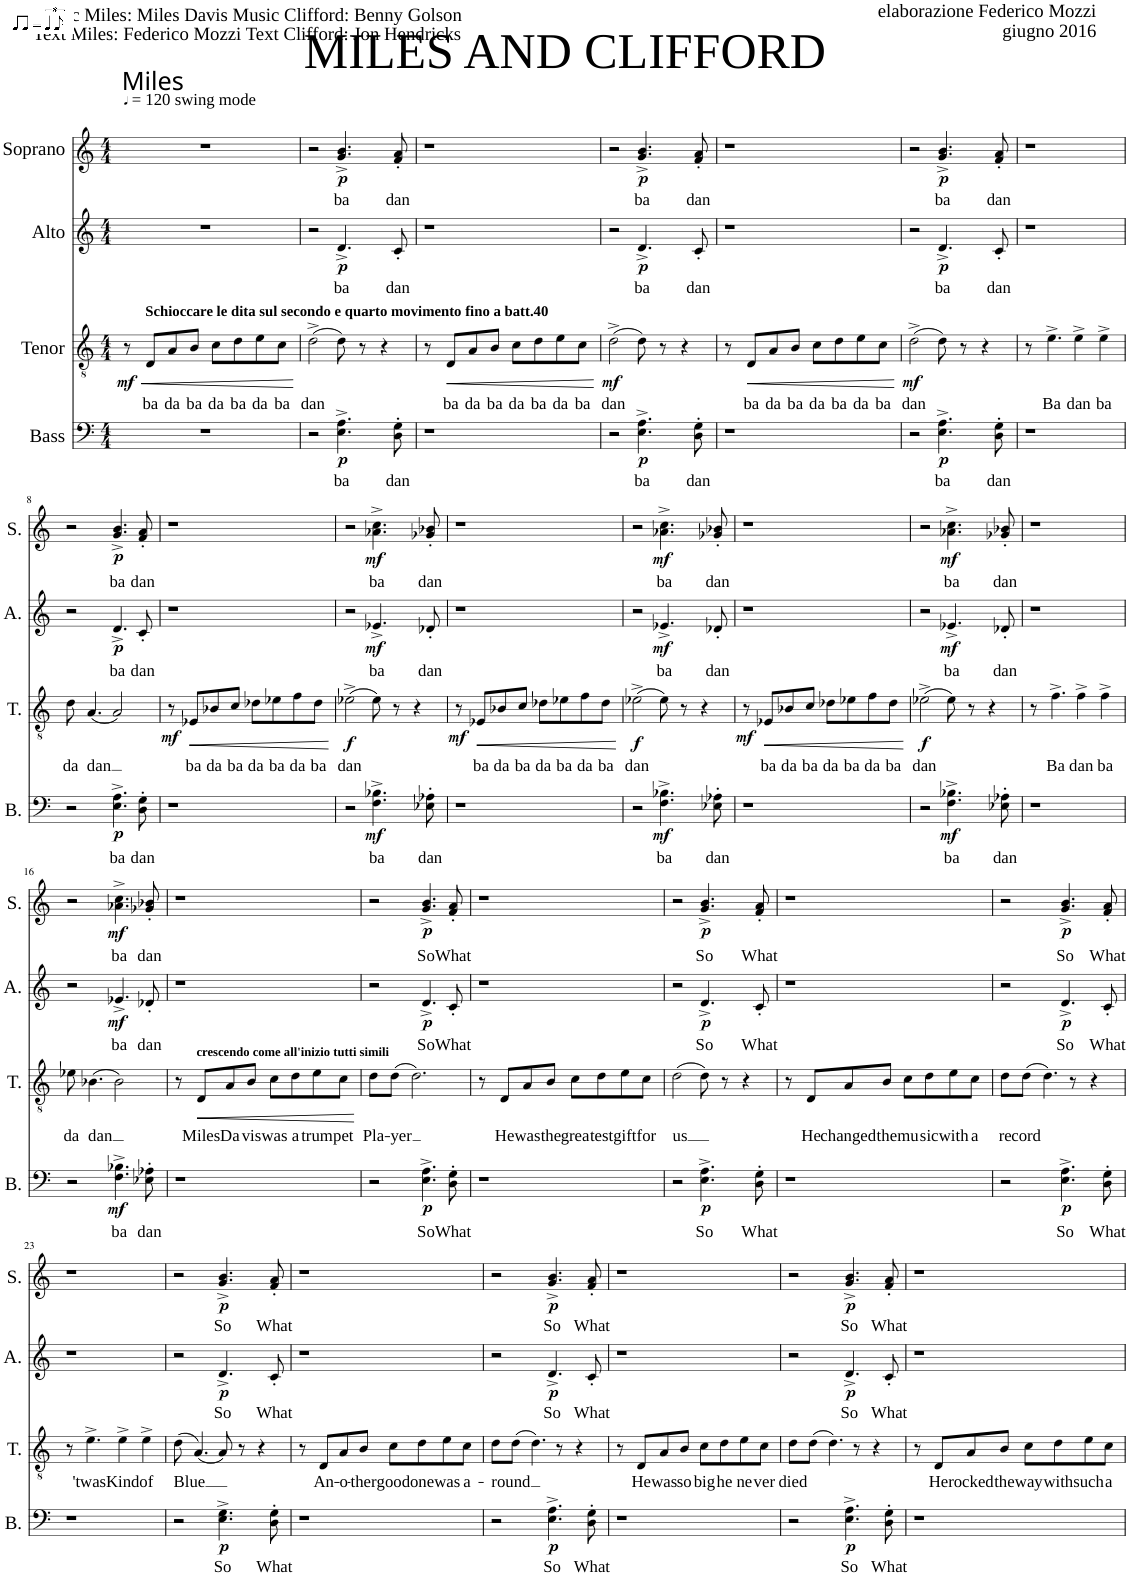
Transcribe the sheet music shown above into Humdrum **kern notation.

**kern	**text	**dynam	**kern	**text	**dynam	**kern	**text	**dynam	**kern	**text	**dynam
*part4	*part4	*part4	*part3	*part3	*part3	*part2	*part2	*part2	*part1	*part1	*part1
*staff4	*staff4	*staff4	*staff3	*staff3	*staff3	*staff2	*staff2	*staff2	*staff1	*staff1	*staff1
*I"Bass	*	*	*I"Tenor	*	*	*I"Alto	*	*	*I"Soprano	*	*
*I'B.	*	*	*I'T.	*	*	*I'A.	*	*	*I'S.	*	*
*clefF4	*	*	*clefGv2	*	*	*clefG2	*	*	*clefG2	*	*
*k[]	*	*	*k[]	*	*	*k[]	*	*	*k[]	*	*
*M4/4	*	*	*M4/4	*	*	*M4/4	*	*	*M4/4	*	*
*MM120	*	*	*MM120	*	*	*MM120	*	*	*MM120	*	*
=1	=1	=1	=1	=1	=1	=1	=1	=1	=1	=1	=1
!	!	!	!	!	!	!	!	!	!LO:TX:a:t=swing mode	!	!
!	!	!	!	!	!	!	!	!	!LO:TX:a:t=Miles	!	!
!	!	!	!	!	!LO:HP:b	!	!	!	!	!	!
!	!	!	!	!	!LO:DY:n=1:b	!	!	!	!	!	!
1r	.	.	8r	.	< mf	1r	.	.	1r	.	.
!	!	!	!LO:TX:a:B:t=Schioccare le dita sul secondo e quarto movimento fino a batt.40	!	!	!	!	!	!	!	!
!	!	!	!	!LO:LY:b	!	!	!	!	!	!	!
.	.	.	8D/L	ba	.	.	.	.	.	.	.
!	!	!	!	!LO:LY:b	!	!	!	!	!	!	!
.	.	.	8A/	da	.	.	.	.	.	.	.
!	!	!	!	!LO:LY:b	!	!	!	!	!	!	!
.	.	.	8B/J	ba	.	.	.	.	.	.	.
!	!	!	!	!LO:LY:b	!	!	!	!	!	!	!
.	.	.	8c\L	da	.	.	.	.	.	.	.
!	!	!	!	!LO:LY:b	!	!	!	!	!	!	!
.	.	.	8d\	ba	.	.	.	.	.	.	.
!	!	!	!	!LO:LY:b	!	!	!	!	!	!	!
.	.	.	8e\	da	.	.	.	.	.	.	.
!	!	!	!	!LO:LY:b	!	!	!	!	!	!	!
.	.	.	8c\J	ba	.	.	.	.	.	.	.
.	.	.	.	.	[	.	.	.	.	.	.
=2	=2	=2	=2	=2	=2	=2	=2	=2	=2	=2	=2
!	!	!	!	!LO:LY:b	!	!	!	!	!	!	!
2r	.	.	(2d^\	dan	.	2r	.	.	2r	.	.
!	!LO:LY:b	!LO:DY:b	!	!	!	!	!LO:LY:b	!LO:DY:b	!	!LO:LY:b	!LO:DY:b
4.E\^ 4.A\^	ba	p	8d\)	.	.	4.d^/	ba	p	4.g/^ 4.b/^	ba	p
.	.	.	8r	.	.	.	.	.	.	.	.
.	.	.	4r	.	.	.	.	.	.	.	.
!	!LO:LY:b	!	!	!	!	!	!LO:LY:b	!	!	!LO:LY:b	!
8D\' 8G\'	dan	.	.	.	.	8c'/	dan	.	8f/' 8a/'	dan	.
=3	=3	=3	=3	=3	=3	=3	=3	=3	=3	=3	=3
1r	.	.	8r	.	.	1r	.	.	1r	.	.
!	!	!	!	!LO:LY:b	!LO:HP:b	!	!	!	!	!	!
.	.	.	8D/L	ba	<	.	.	.	.	.	.
!	!	!	!	!LO:LY:b	!	!	!	!	!	!	!
.	.	.	8A/	da	.	.	.	.	.	.	.
!	!	!	!	!LO:LY:b	!	!	!	!	!	!	!
.	.	.	8B/J	ba	.	.	.	.	.	.	.
!	!	!	!	!LO:LY:b	!	!	!	!	!	!	!
.	.	.	8c\L	da	.	.	.	.	.	.	.
!	!	!	!	!LO:LY:b	!	!	!	!	!	!	!
.	.	.	8d\	ba	.	.	.	.	.	.	.
!	!	!	!	!LO:LY:b	!	!	!	!	!	!	!
.	.	.	8e\	da	.	.	.	.	.	.	.
!	!	!	!	!LO:LY:b	!	!	!	!	!	!	!
.	.	.	8c\J	ba	.	.	.	.	.	.	.
.	.	.	.	.	[	.	.	.	.	.	.
=4	=4	=4	=4	=4	=4	=4	=4	=4	=4	=4	=4
!	!	!	!	!LO:LY:b	!LO:DY:b	!	!	!	!	!	!
2r	.	.	(2d^\	dan	mf	2r	.	.	2r	.	.
!	!LO:LY:b	!LO:DY:b	!	!	!	!	!LO:LY:b	!LO:DY:b	!	!LO:LY:b	!LO:DY:b
4.E\^ 4.A\^	ba	p	8d\)	.	.	4.d^/	ba	p	4.g/^ 4.b/^	ba	p
.	.	.	8r	.	.	.	.	.	.	.	.
.	.	.	4r	.	.	.	.	.	.	.	.
!	!LO:LY:b	!	!	!	!	!	!LO:LY:b	!	!	!LO:LY:b	!
8D\' 8G\'	dan	.	.	.	.	8c'/	dan	.	8f/' 8a/'	dan	.
=5	=5	=5	=5	=5	=5	=5	=5	=5	=5	=5	=5
1r	.	.	8r	.	.	1r	.	.	1r	.	.
!	!	!	!	!LO:LY:b	!LO:HP:b	!	!	!	!	!	!
.	.	.	8D/L	ba	<	.	.	.	.	.	.
!	!	!	!	!LO:LY:b	!	!	!	!	!	!	!
.	.	.	8A/	da	.	.	.	.	.	.	.
!	!	!	!	!LO:LY:b	!	!	!	!	!	!	!
.	.	.	8B/J	ba	.	.	.	.	.	.	.
!	!	!	!	!LO:LY:b	!	!	!	!	!	!	!
.	.	.	8c\L	da	.	.	.	.	.	.	.
!	!	!	!	!LO:LY:b	!	!	!	!	!	!	!
.	.	.	8d\	ba	.	.	.	.	.	.	.
!	!	!	!	!LO:LY:b	!	!	!	!	!	!	!
.	.	.	8e\	da	.	.	.	.	.	.	.
!	!	!	!	!LO:LY:b	!	!	!	!	!	!	!
.	.	.	8c\J	ba	.	.	.	.	.	.	.
.	.	.	.	.	[	.	.	.	.	.	.
=6	=6	=6	=6	=6	=6	=6	=6	=6	=6	=6	=6
!	!	!	!	!LO:LY:b	!LO:DY:b	!	!	!	!	!	!
2r	.	.	(2d^\	dan	mf	2r	.	.	2r	.	.
!	!LO:LY:b	!LO:DY:b	!	!	!	!	!LO:LY:b	!LO:DY:b	!	!LO:LY:b	!LO:DY:b
4.E\^ 4.A\^	ba	p	8d\)	.	.	4.d^/	ba	p	4.g/^ 4.b/^	ba	p
.	.	.	8r	.	.	.	.	.	.	.	.
.	.	.	4r	.	.	.	.	.	.	.	.
!	!LO:LY:b	!	!	!	!	!	!LO:LY:b	!	!	!LO:LY:b	!
8D\' 8G\'	dan	.	.	.	.	8c'/	dan	.	8f/' 8a/'	dan	.
=7	=7	=7	=7	=7	=7	=7	=7	=7	=7	=7	=7
1r	.	.	8r	.	.	1r	.	.	1r	.	.
!	!	!	!	!LO:LY:b	!	!	!	!	!	!	!
.	.	.	4.e^\	Ba	.	.	.	.	.	.	.
!	!	!	!	!LO:LY:b	!	!	!	!	!	!	!
.	.	.	4e^\	dan	.	.	.	.	.	.	.
!	!	!	!	!LO:LY:b	!	!	!	!	!	!	!
.	.	.	4e^\	ba	.	.	.	.	.	.	.
!!LO:LB:g=z
=8	=8	=8	=8	=8	=8	=8	=8	=8	=8	=8	=8
!	!	!	!	!LO:LY:b	!	!	!	!	!	!	!
2r	.	.	8d\	da	.	2r	.	.	2r	.	.
!	!	!	!	!LO:LY:b	!	!	!	!	!	!	!
.	.	.	(4.A/	dan	.	.	.	.	.	.	.
!	!LO:LY:b	!LO:DY:b	!	!	!	!	!LO:LY:b	!LO:DY:b	!	!LO:LY:b	!LO:DY:b
4.E\^ 4.A\^	ba	p	2A/)	.	.	4.d^/	ba	p	4.g/^ 4.b/^	ba	p
!	!LO:LY:b	!	!	!	!	!	!LO:LY:b	!	!	!LO:LY:b	!
8D\' 8G\'	dan	.	.	.	.	8c'/	dan	.	8f/' 8a/'	dan	.
=9	=9	=9	=9	=9	=9	=9	=9	=9	=9	=9	=9
!	!	!	!	!	!LO:DY:b	!	!	!	!	!	!
1r	.	.	8r	.	mf	1r	.	.	1r	.	.
!	!	!	!	!LO:LY:b	!LO:HP:b	!	!	!	!	!	!
.	.	.	8E-X/L	ba	<	.	.	.	.	.	.
!	!	!	!	!LO:LY:b	!	!	!	!	!	!	!
.	.	.	8B-X/	da	.	.	.	.	.	.	.
!	!	!	!	!LO:LY:b	!	!	!	!	!	!	!
.	.	.	8c/J	ba	.	.	.	.	.	.	.
!	!	!	!	!LO:LY:b	!	!	!	!	!	!	!
.	.	.	8d-X\L	da	.	.	.	.	.	.	.
!	!	!	!	!LO:LY:b	!	!	!	!	!	!	!
.	.	.	8e-X\	ba	.	.	.	.	.	.	.
!	!	!	!	!LO:LY:b	!	!	!	!	!	!	!
.	.	.	8f\	da	.	.	.	.	.	.	.
!	!	!	!	!LO:LY:b	!	!	!	!	!	!	!
.	.	.	8d-\J	ba	.	.	.	.	.	.	.
.	.	.	.	.	[	.	.	.	.	.	.
=10	=10	=10	=10	=10	=10	=10	=10	=10	=10	=10	=10
!	!	!	!	!LO:LY:b	!LO:DY:b	!	!	!	!	!	!
2r	.	.	(2e-X^\	dan	f	2r	.	.	2r	.	.
!	!LO:LY:b	!LO:DY:b	!	!	!	!	!LO:LY:b	!LO:DY:b	!	!LO:LY:b	!LO:DY:b
4.F\^ 4.B-X\^	ba	mf	8e-\)	.	.	4.e-X^/	ba	mf	4.a-X\^ 4.cc\^	ba	mf
.	.	.	8r	.	.	.	.	.	.	.	.
.	.	.	4r	.	.	.	.	.	.	.	.
!	!LO:LY:b	!	!	!	!	!	!LO:LY:b	!	!	!LO:LY:b	!
8E-X\' 8A-X\'	dan	.	.	.	.	8d-X'/	dan	.	8g-X/' 8b-X/'	dan	.
=11	=11	=11	=11	=11	=11	=11	=11	=11	=11	=11	=11
!	!	!	!	!	!LO:DY:b	!	!	!	!	!	!
1r	.	.	8r	.	mf	1r	.	.	1r	.	.
!	!	!	!	!LO:LY:b	!LO:HP:b	!	!	!	!	!	!
.	.	.	8E-X/L	ba	<	.	.	.	.	.	.
!	!	!	!	!LO:LY:b	!	!	!	!	!	!	!
.	.	.	8B-X/	da	.	.	.	.	.	.	.
!	!	!	!	!LO:LY:b	!	!	!	!	!	!	!
.	.	.	8c/J	ba	.	.	.	.	.	.	.
!	!	!	!	!LO:LY:b	!	!	!	!	!	!	!
.	.	.	8d-X\L	da	.	.	.	.	.	.	.
!	!	!	!	!LO:LY:b	!	!	!	!	!	!	!
.	.	.	8e-X\	ba	.	.	.	.	.	.	.
!	!	!	!	!LO:LY:b	!	!	!	!	!	!	!
.	.	.	8f\	da	.	.	.	.	.	.	.
!	!	!	!	!LO:LY:b	!	!	!	!	!	!	!
.	.	.	8d-\J	ba	.	.	.	.	.	.	.
.	.	.	.	.	[	.	.	.	.	.	.
=12	=12	=12	=12	=12	=12	=12	=12	=12	=12	=12	=12
!	!	!	!	!LO:LY:b	!LO:DY:b	!	!	!	!	!	!
2r	.	.	(2e-X^\	dan	f	2r	.	.	2r	.	.
!	!LO:LY:b	!LO:DY:b	!	!	!	!	!LO:LY:b	!LO:DY:b	!	!LO:LY:b	!LO:DY:b
4.F\^ 4.B-X\^	ba	mf	8e-\)	.	.	4.e-X^/	ba	mf	4.a-X\^ 4.cc\^	ba	mf
.	.	.	8r	.	.	.	.	.	.	.	.
.	.	.	4r	.	.	.	.	.	.	.	.
!	!LO:LY:b	!	!	!	!	!	!LO:LY:b	!	!	!LO:LY:b	!
8E-X\' 8A-X\'	dan	.	.	.	.	8d-X'/	dan	.	8g-X/' 8b-X/'	dan	.
=13	=13	=13	=13	=13	=13	=13	=13	=13	=13	=13	=13
!	!	!	!	!	!LO:DY:b	!	!	!	!	!	!
1r	.	.	8r	.	mf	1r	.	.	1r	.	.
!	!	!	!	!LO:LY:b	!LO:HP:b	!	!	!	!	!	!
.	.	.	8E-X/L	ba	<	.	.	.	.	.	.
!	!	!	!	!LO:LY:b	!	!	!	!	!	!	!
.	.	.	8B-X/	da	.	.	.	.	.	.	.
!	!	!	!	!LO:LY:b	!	!	!	!	!	!	!
.	.	.	8c/J	ba	.	.	.	.	.	.	.
!	!	!	!	!LO:LY:b	!	!	!	!	!	!	!
.	.	.	8d-X\L	da	.	.	.	.	.	.	.
!	!	!	!	!LO:LY:b	!	!	!	!	!	!	!
.	.	.	8e-X\	ba	.	.	.	.	.	.	.
!	!	!	!	!LO:LY:b	!	!	!	!	!	!	!
.	.	.	8f\	da	.	.	.	.	.	.	.
!	!	!	!	!LO:LY:b	!	!	!	!	!	!	!
.	.	.	8d-\J	ba	.	.	.	.	.	.	.
.	.	.	.	.	[	.	.	.	.	.	.
=14	=14	=14	=14	=14	=14	=14	=14	=14	=14	=14	=14
!	!	!	!	!LO:LY:b	!LO:DY:b	!	!	!	!	!	!
2r	.	.	(2e-X^\	dan	f	2r	.	.	2r	.	.
!	!LO:LY:b	!LO:DY:b	!	!	!	!	!LO:LY:b	!LO:DY:b	!	!LO:LY:b	!LO:DY:b
4.F\^ 4.B-X\^	ba	mf	8e-\)	.	.	4.e-X^/	ba	mf	4.a-X\^ 4.cc\^	ba	mf
.	.	.	8r	.	.	.	.	.	.	.	.
.	.	.	4r	.	.	.	.	.	.	.	.
!	!LO:LY:b	!	!	!	!	!	!LO:LY:b	!	!	!LO:LY:b	!
8E-X\' 8A-X\'	dan	.	.	.	.	8d-X'/	dan	.	8g-X/' 8b-X/'	dan	.
=15	=15	=15	=15	=15	=15	=15	=15	=15	=15	=15	=15
1r	.	.	8r	.	.	1r	.	.	1r	.	.
!	!	!	!	!LO:LY:b	!	!	!	!	!	!	!
.	.	.	4.f^\	Ba	.	.	.	.	.	.	.
!	!	!	!	!LO:LY:b	!	!	!	!	!	!	!
.	.	.	4f^\	dan	.	.	.	.	.	.	.
!	!	!	!	!LO:LY:b	!	!	!	!	!	!	!
.	.	.	4f^\	ba	.	.	.	.	.	.	.
!!LO:LB:g=z
=16	=16	=16	=16	=16	=16	=16	=16	=16	=16	=16	=16
!	!	!	!	!LO:LY:b	!	!	!	!	!	!	!
2r	.	.	8e-X\	da	.	2r	.	.	2r	.	.
!	!	!	!	!LO:LY:b	!	!	!	!	!	!	!
.	.	.	(4.B-X\	dan	.	.	.	.	.	.	.
!	!LO:LY:b	!LO:DY:b	!	!	!	!	!LO:LY:b	!LO:DY:b	!	!LO:LY:b	!LO:DY:b
4.F\^ 4.B-X\^	ba	mf	2B-\)	.	.	4.e-X^/	ba	mf	4.a-X\^ 4.cc\^	ba	mf
!	!LO:LY:b	!	!	!	!	!	!LO:LY:b	!	!	!LO:LY:b	!
8E-X\' 8A-X\'	dan	.	.	.	.	8d-X'/	dan	.	8g-X/' 8b-X/'	dan	.
=17	=17	=17	=17	=17	=17	=17	=17	=17	=17	=17	=17
1r	.	.	8r	.	.	1r	.	.	1r	.	.
!	!	!	!LO:TX:a:B:t=crescendo come all'inizio tutti simili	!	!	!	!	!	!	!	!
!	!	!	!	!LO:LY:b	!LO:HP:b	!	!	!	!	!	!
.	.	.	8D/L	Miles	<	.	.	.	.	.	.
!	!	!	!	!LO:LY:b	!	!	!	!	!	!	!
.	.	.	8A/	Da-	.	.	.	.	.	.	.
!	!	!	!	!LO:LY:b	!	!	!	!	!	!	!
.	.	.	8B/J	-vis	.	.	.	.	.	.	.
!	!	!	!	!LO:LY:b	!	!	!	!	!	!	!
.	.	.	8c\L	was	.	.	.	.	.	.	.
!	!	!	!	!LO:LY:b	!	!	!	!	!	!	!
.	.	.	8d\	a	.	.	.	.	.	.	.
!	!	!	!	!LO:LY:b	!	!	!	!	!	!	!
.	.	.	8e\	trum-	.	.	.	.	.	.	.
!	!	!	!	!LO:LY:b	!	!	!	!	!	!	!
.	.	.	8c\J	-pet	.	.	.	.	.	.	.
.	.	.	.	.	[	.	.	.	.	.	.
=18	=18	=18	=18	=18	=18	=18	=18	=18	=18	=18	=18
!	!	!	!	!LO:LY:b	!	!	!	!	!	!	!
2r	.	.	8d\L	Pla-	.	2r	.	.	2r	.	.
!	!	!	!	!LO:LY:b	!	!	!	!	!	!	!
.	.	.	(8d\J	-yer	.	.	.	.	.	.	.
.	.	.	2.d\)	.	.	.	.	.	.	.	.
!	!LO:LY:b	!LO:DY:b	!	!	!	!	!LO:LY:b	!LO:DY:b	!	!LO:LY:b	!LO:DY:b
4.E\^ 4.A\^	So	p	.	.	.	4.d^/	So	p	4.g/^ 4.b/^	So	p
!	!LO:LY:b	!	!	!	!	!	!LO:LY:b	!	!	!LO:LY:b	!
8D\' 8G\'	What	.	.	.	.	8c'/	What	.	8f/' 8a/'	What	.
=19	=19	=19	=19	=19	=19	=19	=19	=19	=19	=19	=19
1r	.	.	8r	.	.	1r	.	.	1r	.	.
!	!	!	!	!LO:LY:b	!	!	!	!	!	!	!
.	.	.	8D/L	He	.	.	.	.	.	.	.
!	!	!	!	!LO:LY:b	!	!	!	!	!	!	!
.	.	.	8A/	was	.	.	.	.	.	.	.
!	!	!	!	!LO:LY:b	!	!	!	!	!	!	!
.	.	.	8B/J	the	.	.	.	.	.	.	.
!	!	!	!	!LO:LY:b	!	!	!	!	!	!	!
.	.	.	8c\L	grea-	.	.	.	.	.	.	.
!	!	!	!	!LO:LY:b	!	!	!	!	!	!	!
.	.	.	8d\	-test	.	.	.	.	.	.	.
!	!	!	!	!LO:LY:b	!	!	!	!	!	!	!
.	.	.	8e\	gift	.	.	.	.	.	.	.
!	!	!	!	!LO:LY:b	!	!	!	!	!	!	!
.	.	.	8c\J	for	.	.	.	.	.	.	.
=20	=20	=20	=20	=20	=20	=20	=20	=20	=20	=20	=20
!	!	!	!	!LO:LY:b	!	!	!	!	!	!	!
2r	.	.	(2d\	-us	.	2r	.	.	2r	.	.
!	!LO:LY:b	!LO:DY:b	!	!	!	!	!LO:LY:b	!LO:DY:b	!	!LO:LY:b	!LO:DY:b
4.E\^ 4.A\^	So	p	8d\)	.	.	4.d^/	So	p	4.g/^ 4.b/^	So	p
.	.	.	8r	.	.	.	.	.	.	.	.
.	.	.	4r	.	.	.	.	.	.	.	.
!	!LO:LY:b	!	!	!	!	!	!LO:LY:b	!	!	!LO:LY:b	!
8D\' 8G\'	What	.	.	.	.	8c'/	What	.	8f/' 8a/'	What	.
=21	=21	=21	=21	=21	=21	=21	=21	=21	=21	=21	=21
1r	.	.	8r	.	.	1r	.	.	1r	.	.
!	!	!	!	!LO:LY:b	!	!	!	!	!	!	!
.	.	.	8D/L	He	.	.	.	.	.	.	.
!	!	!	!	!LO:LY:b	!	!	!	!	!	!	!
.	.	.	8A/	changed	.	.	.	.	.	.	.
!	!	!	!	!LO:LY:b	!	!	!	!	!	!	!
.	.	.	8B/J	the	.	.	.	.	.	.	.
!	!	!	!	!LO:LY:b	!	!	!	!	!	!	!
.	.	.	8c\L	mu-	.	.	.	.	.	.	.
!	!	!	!	!LO:LY:b	!	!	!	!	!	!	!
.	.	.	8d\	-sic	.	.	.	.	.	.	.
!	!	!	!	!LO:LY:b	!	!	!	!	!	!	!
.	.	.	8e\	with	.	.	.	.	.	.	.
!	!	!	!	!LO:LY:b	!	!	!	!	!	!	!
.	.	.	8c\J	a	.	.	.	.	.	.	.
=22	=22	=22	=22	=22	=22	=22	=22	=22	=22	=22	=22
!	!	!	!	!LO:LY:b	!	!	!	!	!	!	!
2r	.	.	8d\L	re-	.	2r	.	.	2r	.	.
!	!	!	!	!LO:LY:b	!	!	!	!	!	!	!
.	.	.	(8d\J	-cord	.	.	.	.	.	.	.
.	.	.	4.d\)	.	.	.	.	.	.	.	.
!	!LO:LY:b	!LO:DY:b	!	!	!	!	!LO:LY:b	!LO:DY:b	!	!LO:LY:b	!LO:DY:b
4.E\^ 4.A\^	So	p	.	.	.	4.d^/	So	p	4.g/^ 4.b/^	So	p
.	.	.	8r	.	.	.	.	.	.	.	.
.	.	.	4r	.	.	.	.	.	.	.	.
!	!LO:LY:b	!	!	!	!	!	!LO:LY:b	!	!	!LO:LY:b	!
8D\' 8G\'	What	.	.	.	.	8c'/	What	.	8f/' 8a/'	What	.
!!LO:LB:g=z
=23	=23	=23	=23	=23	=23	=23	=23	=23	=23	=23	=23
1r	.	.	8r	.	.	1r	.	.	1r	.	.
!	!	!	!	!LO:LY:b	!	!	!	!	!	!	!
.	.	.	4.e^\	'twas	.	.	.	.	.	.	.
!	!	!	!	!LO:LY:b	!	!	!	!	!	!	!
.	.	.	4e^\	Kind	.	.	.	.	.	.	.
!	!	!	!	!LO:LY:b	!	!	!	!	!	!	!
.	.	.	4e^\	of	.	.	.	.	.	.	.
=24	=24	=24	=24	=24	=24	=24	=24	=24	=24	=24	=24
!	!	!	!	!LO:LY:b	!	!	!	!	!	!	!
2r	.	.	(8d\	-Blue	.	2r	.	.	2r	.	.
.	.	.	(4.A/)	.	.	.	.	.	.	.	.
!	!LO:LY:b	!LO:DY:b	!	!	!	!	!LO:LY:b	!LO:DY:b	!	!LO:LY:b	!LO:DY:b
4.E\^ 4.G\^	So	p	8A/)	.	.	4.d^/	So	p	4.g/^ 4.b/^	So	p
.	.	.	8r	.	.	.	.	.	.	.	.
.	.	.	4r	.	.	.	.	.	.	.	.
!	!LO:LY:b	!	!	!	!	!	!LO:LY:b	!	!	!LO:LY:b	!
8D\' 8G\'	What	.	.	.	.	8c'/	What	.	8f/' 8a/'	What	.
=25	=25	=25	=25	=25	=25	=25	=25	=25	=25	=25	=25
1r	.	.	8r	.	.	1r	.	.	1r	.	.
!	!	!	!	!LO:LY:b	!	!	!	!	!	!	!
.	.	.	8D/L	An-	.	.	.	.	.	.	.
!	!	!	!	!LO:LY:b	!	!	!	!	!	!	!
.	.	.	8A/	-o-	.	.	.	.	.	.	.
!	!	!	!	!LO:LY:b	!	!	!	!	!	!	!
.	.	.	8B/J	-ther	.	.	.	.	.	.	.
!	!	!	!	!LO:LY:b	!	!	!	!	!	!	!
.	.	.	8c\L	good	.	.	.	.	.	.	.
!	!	!	!	!LO:LY:b	!	!	!	!	!	!	!
.	.	.	8d\	one	.	.	.	.	.	.	.
!	!	!	!	!LO:LY:b	!	!	!	!	!	!	!
.	.	.	8e\	was	.	.	.	.	.	.	.
!	!	!	!	!LO:LY:b	!	!	!	!	!	!	!
.	.	.	8c\J	a-	.	.	.	.	.	.	.
=26	=26	=26	=26	=26	=26	=26	=26	=26	=26	=26	=26
!	!	!	!	!LO:LY:b	!	!	!	!	!	!	!
2r	.	.	8d\L	-round	.	2r	.	.	2r	.	.
.	.	.	(8d\J	.	.	.	.	.	.	.	.
.	.	.	4.d\)	.	.	.	.	.	.	.	.
!	!LO:LY:b	!LO:DY:b	!	!	!	!	!LO:LY:b	!LO:DY:b	!	!LO:LY:b	!LO:DY:b
4.E\^ 4.A\^	So	p	.	.	.	4.d^/	So	p	4.g/^ 4.b/^	So	p
.	.	.	8r	.	.	.	.	.	.	.	.
.	.	.	4r	.	.	.	.	.	.	.	.
!	!LO:LY:b	!	!	!	!	!	!LO:LY:b	!	!	!LO:LY:b	!
8D\' 8G\'	What	.	.	.	.	8c'/	What	.	8f/' 8a/'	What	.
=27	=27	=27	=27	=27	=27	=27	=27	=27	=27	=27	=27
1r	.	.	8r	.	.	1r	.	.	1r	.	.
!	!	!	!	!LO:LY:b	!	!	!	!	!	!	!
.	.	.	8D/L	He	.	.	.	.	.	.	.
!	!	!	!	!LO:LY:b	!	!	!	!	!	!	!
.	.	.	8A/	was	.	.	.	.	.	.	.
!	!	!	!	!LO:LY:b	!	!	!	!	!	!	!
.	.	.	8B/J	so	.	.	.	.	.	.	.
!	!	!	!	!LO:LY:b	!	!	!	!	!	!	!
.	.	.	8c\L	big	.	.	.	.	.	.	.
!	!	!	!	!LO:LY:b	!	!	!	!	!	!	!
.	.	.	8d\	he	.	.	.	.	.	.	.
!	!	!	!	!LO:LY:b	!	!	!	!	!	!	!
.	.	.	8e\	ne-	.	.	.	.	.	.	.
!	!	!	!	!LO:LY:b	!	!	!	!	!	!	!
.	.	.	8c\J	-ver	.	.	.	.	.	.	.
=28	=28	=28	=28	=28	=28	=28	=28	=28	=28	=28	=28
!	!	!	!	!LO:LY:b	!	!	!	!	!	!	!
2r	.	.	8d\L	-died	.	2r	.	.	2r	.	.
.	.	.	(8d\J	.	.	.	.	.	.	.	.
.	.	.	4.d\)	.	.	.	.	.	.	.	.
!	!LO:LY:b	!LO:DY:b	!	!	!	!	!LO:LY:b	!LO:DY:b	!	!LO:LY:b	!LO:DY:b
4.E\^ 4.A\^	So	p	.	.	.	4.d^/	So	p	4.g/^ 4.b/^	So	p
.	.	.	8r	.	.	.	.	.	.	.	.
.	.	.	4r	.	.	.	.	.	.	.	.
!	!LO:LY:b	!	!	!	!	!	!LO:LY:b	!	!	!LO:LY:b	!
8D\' 8G\'	What	.	.	.	.	8c'/	What	.	8f/' 8a/'	What	.
=29	=29	=29	=29	=29	=29	=29	=29	=29	=29	=29	=29
1r	.	.	8r	.	.	1r	.	.	1r	.	.
!	!	!	!	!LO:LY:b	!	!	!	!	!	!	!
.	.	.	8D/L	He	.	.	.	.	.	.	.
!	!	!	!	!LO:LY:b	!	!	!	!	!	!	!
.	.	.	8A/	rocked	.	.	.	.	.	.	.
!	!	!	!	!LO:LY:b	!	!	!	!	!	!	!
.	.	.	8B/J	the	.	.	.	.	.	.	.
!	!	!	!	!LO:LY:b	!	!	!	!	!	!	!
.	.	.	8c\L	way	.	.	.	.	.	.	.
!	!	!	!	!LO:LY:b	!	!	!	!	!	!	!
.	.	.	8d\	with	.	.	.	.	.	.	.
!	!	!	!	!LO:LY:b	!	!	!	!	!	!	!
.	.	.	8e\	such	.	.	.	.	.	.	.
!	!	!	!	!LO:LY:b	!	!	!	!	!	!	!
.	.	.	8c\J	a	.	.	.	.	.	.	.
=	=	=	=	=	=	=	=	=	=	=	=
*-	*-	*-	*-	*-	*-	*-	*-	*-	*-	*-	*-
